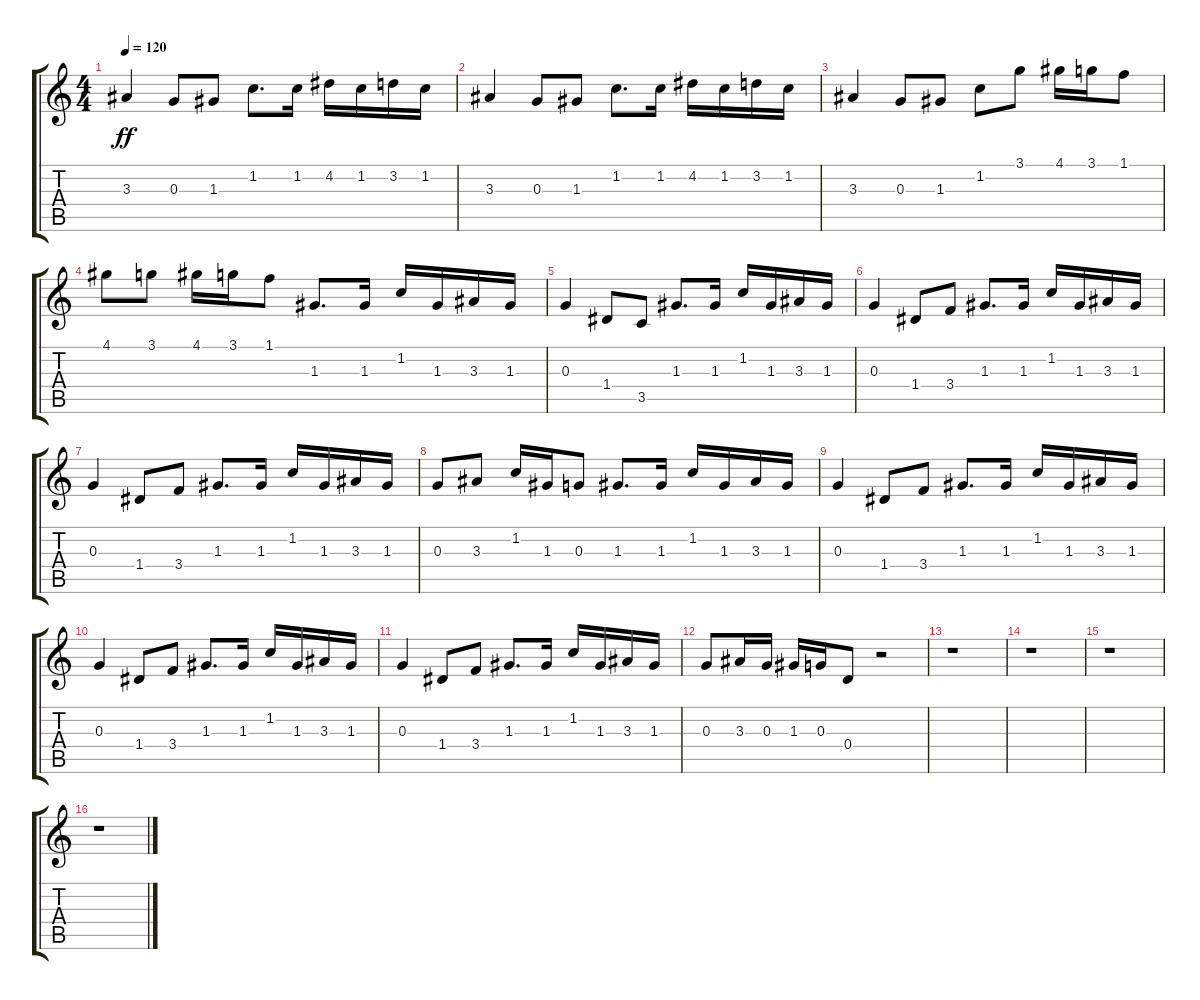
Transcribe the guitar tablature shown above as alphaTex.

\track "" {instrument distortionguitar}
\staff {score tabs}
\tuning (E4 B3 G3 D3 A2 E2) {hide}
\ts (4 4)
\tempo 120
\clef g2
\ks c
3.3.4{dy ff} 0.3.8 1.3.8 1.2.8{d} 1.2.16 4.2.16 1.2.16 3.2.16 1.2.16 |
3.3.4 0.3.8 1.3.8 1.2.8{d} 1.2.16 4.2.16 1.2.16 3.2.16 1.2.16 |
3.3.4 0.3.8 1.3.8 1.2.8 3.1.8 4.1.16 3.1.16 1.1.8 |
4.1.8 3.1.8 4.1.16 3.1.16 1.1.8 1.3.8{d} 1.3.16 1.2.16 1.3.16 3.3.16 1.3.16 |
0.3.4 1.4.8 3.5.8 1.3.8{d} 1.3.16 1.2.16 1.3.16 3.3.16 1.3.16 |
0.3.4 1.4.8 3.4.8 1.3.8{d} 1.3.16 1.2.16 1.3.16 3.3.16 1.3.16 |
0.3.4 1.4.8 3.4.8 1.3.8{d} 1.3.16 1.2.16 1.3.16 3.3.16 1.3.16 |
0.3.8 3.3.8 1.2.16 1.3.16 0.3.8 1.3.8{d} 1.3.16 1.2.16 1.3.16 3.3.16 1.3.16 |
0.3.4 1.4.8 3.4.8 1.3.8{d} 1.3.16 1.2.16 1.3.16 3.3.16 1.3.16 |
0.3.4 1.4.8 3.4.8 1.3.8{d} 1.3.16 1.2.16 1.3.16 3.3.16 1.3.16 |
0.3.4 1.4.8 3.4.8 1.3.8{d} 1.3.16 1.2.16 1.3.16 3.3.16 1.3.16 |
0.3.8 3.3.16 0.3.16 1.3.16 0.3.16 0.4.8 r.2 |
r.1 |
r.1 |
r.1 |
r.1
